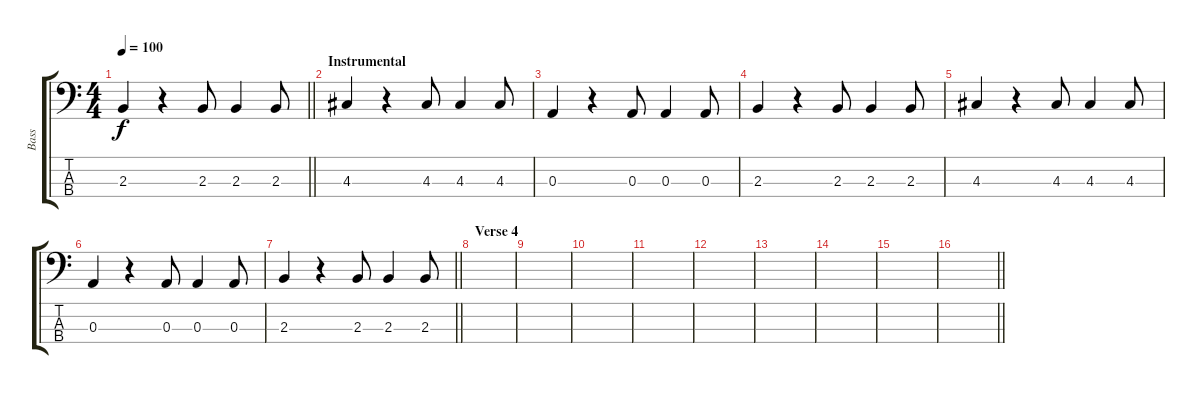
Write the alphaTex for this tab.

\track ("Bass" "Bass") {instrument electricbassfinger}
\staff {score tabs}
\tuning (G2 D2 A1 E1) {hide}
\ts (4 4)
\tempo 100
\clef f4
\barLineRight lightlight
\ks c
2.3.4{dy f} r.4 2.3.8 2.3.4 2.3.8 |
\section ("" "Instrumental")
4.3.4 r.4 4.3.8 4.3.4 4.3.8 |
0.3.4 r.4 0.3.8 0.3.4 0.3.8 |
2.3.4 r.4 2.3.8 2.3.4 2.3.8 |
4.3.4 r.4 4.3.8 4.3.4 4.3.8 |
0.3.4 r.4 0.3.8 0.3.4 0.3.8 |
\barLineRight lightlight
2.3.4 r.4 2.3.8 2.3.4 2.3.8 |
\section ("" "Verse 4")
|
|
|
|
|
|
|
|
\barLineRight lightlight
